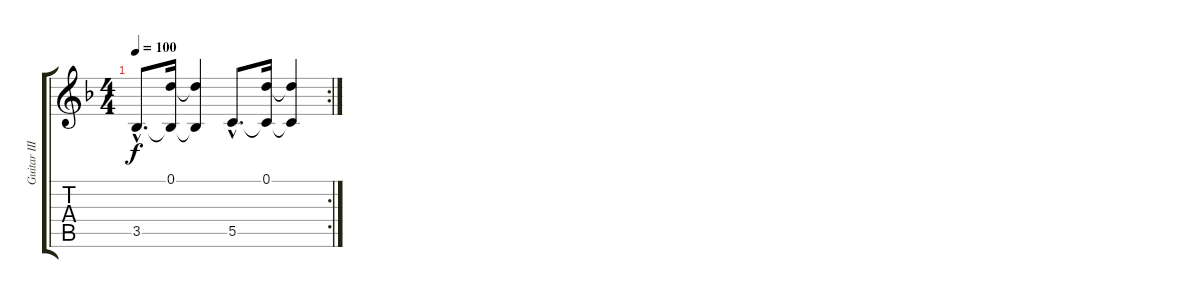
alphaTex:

\track ("Guitar III" "Guitar III") {instrument distortionguitar}
\staff {score tabs}
\tuning (D4 A3 F3 C3 G2 D2) {hide}
\rc 2
\ts (4 4)
\tempo 100
\clef g2
\ks dminor
3.5{hac}.8{d dy f} (0.1 3.5{t}).16 (0.1{t} 3.5{t}).4 5.5{hac}.8{d} (0.1 5.5{t}).16 (0.1{t} 5.5{t}).4
